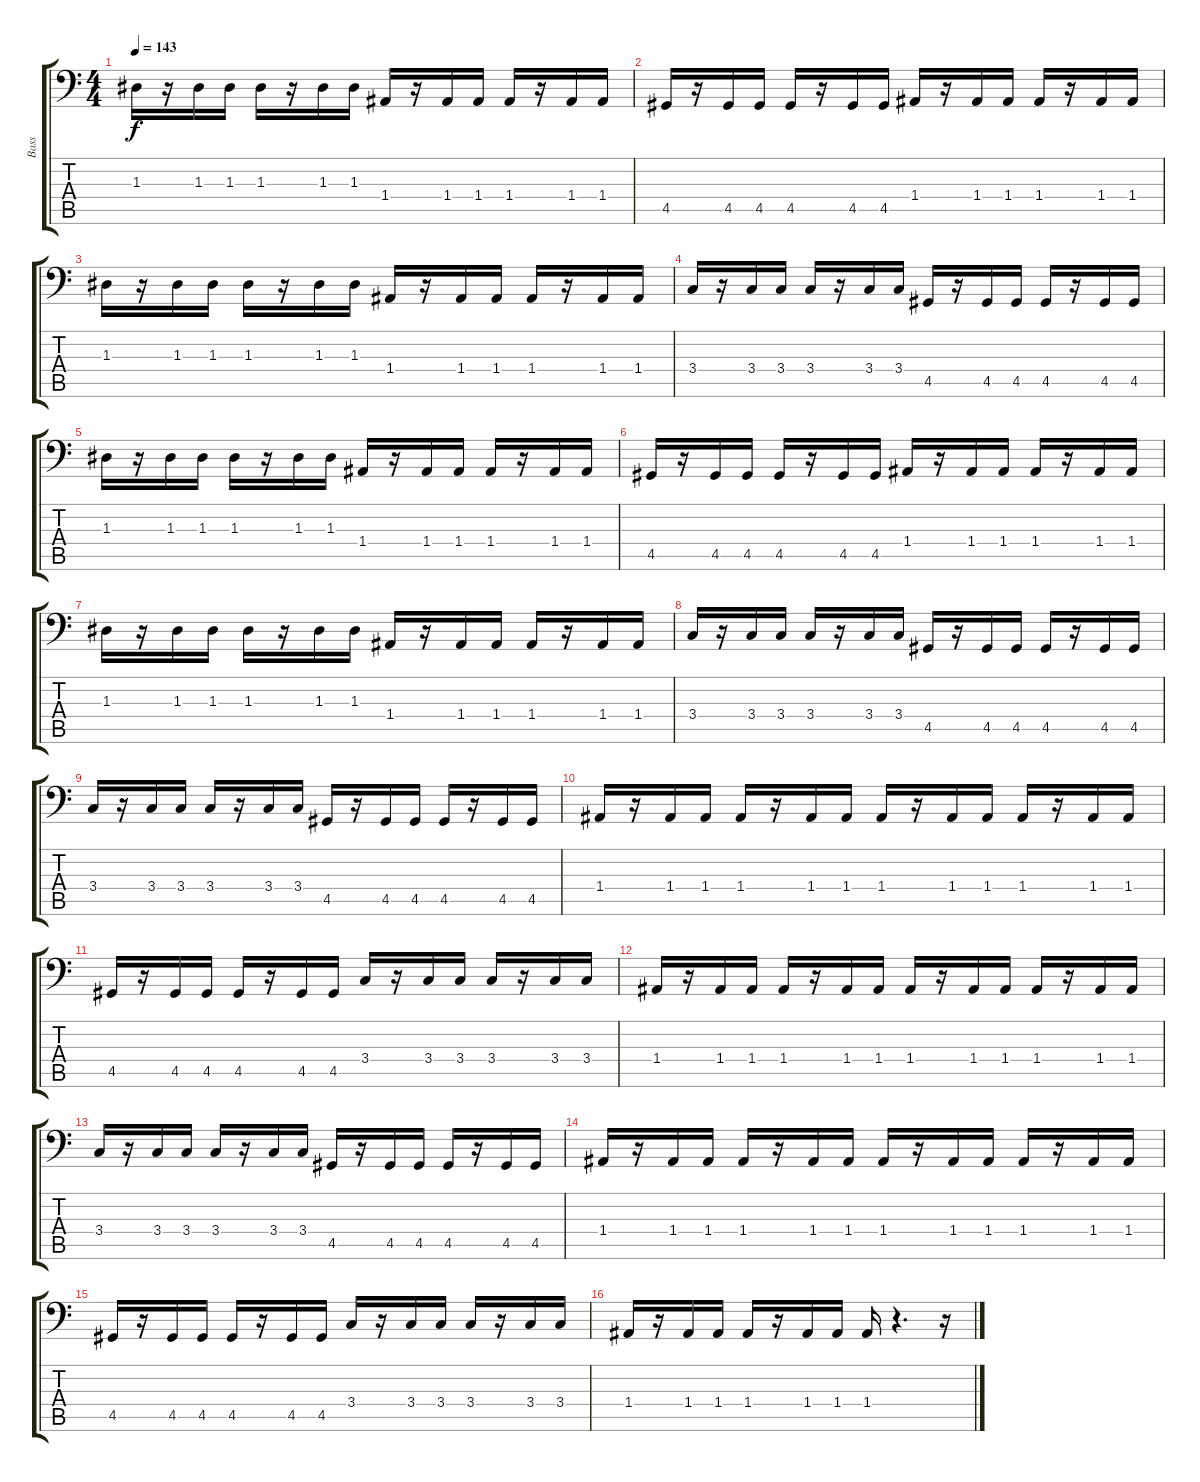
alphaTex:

\track ("Bass" "Bass") {instrument synthbass1}
\staff {score tabs}
\tuning (C3 G2 D2 A1 E1 B0) {hide}
\ts (4 4)
\tempo 143
\clef f4
\ks c
1.3.16{dy f} r.16 1.3.16 1.3.16 1.3.16 r.16 1.3.16 1.3.16 1.4.16 r.16 1.4.16 1.4.16 1.4.16 r.16 1.4.16 1.4.16 |
4.5.16 r.16 4.5.16 4.5.16 4.5.16 r.16 4.5.16 4.5.16 1.4.16 r.16 1.4.16 1.4.16 1.4.16 r.16 1.4.16 1.4.16 |
1.3.16 r.16 1.3.16 1.3.16 1.3.16 r.16 1.3.16 1.3.16 1.4.16 r.16 1.4.16 1.4.16 1.4.16 r.16 1.4.16 1.4.16 |
3.4.16 r.16 3.4.16 3.4.16 3.4.16 r.16 3.4.16 3.4.16 4.5.16 r.16 4.5.16 4.5.16 4.5.16 r.16 4.5.16 4.5.16 |
1.3.16 r.16 1.3.16 1.3.16 1.3.16 r.16 1.3.16 1.3.16 1.4.16 r.16 1.4.16 1.4.16 1.4.16 r.16 1.4.16 1.4.16 |
4.5.16 r.16 4.5.16 4.5.16 4.5.16 r.16 4.5.16 4.5.16 1.4.16 r.16 1.4.16 1.4.16 1.4.16 r.16 1.4.16 1.4.16 |
1.3.16 r.16 1.3.16 1.3.16 1.3.16 r.16 1.3.16 1.3.16 1.4.16 r.16 1.4.16 1.4.16 1.4.16 r.16 1.4.16 1.4.16 |
3.4.16 r.16 3.4.16 3.4.16 3.4.16 r.16 3.4.16 3.4.16 4.5.16 r.16 4.5.16 4.5.16 4.5.16 r.16 4.5.16 4.5.16 |
3.4.16 r.16 3.4.16 3.4.16 3.4.16 r.16 3.4.16 3.4.16 4.5.16 r.16 4.5.16 4.5.16 4.5.16 r.16 4.5.16 4.5.16 |
1.4.16 r.16 1.4.16 1.4.16 1.4.16 r.16 1.4.16 1.4.16 1.4.16 r.16 1.4.16 1.4.16 1.4.16 r.16 1.4.16 1.4.16 |
4.5.16 r.16 4.5.16 4.5.16 4.5.16 r.16 4.5.16 4.5.16 3.4.16 r.16 3.4.16 3.4.16 3.4.16 r.16 3.4.16 3.4.16 |
1.4.16 r.16 1.4.16 1.4.16 1.4.16 r.16 1.4.16 1.4.16 1.4.16 r.16 1.4.16 1.4.16 1.4.16 r.16 1.4.16 1.4.16 |
3.4.16 r.16 3.4.16 3.4.16 3.4.16 r.16 3.4.16 3.4.16 4.5.16 r.16 4.5.16 4.5.16 4.5.16 r.16 4.5.16 4.5.16 |
1.4.16 r.16 1.4.16 1.4.16 1.4.16 r.16 1.4.16 1.4.16 1.4.16 r.16 1.4.16 1.4.16 1.4.16 r.16 1.4.16 1.4.16 |
4.5.16 r.16 4.5.16 4.5.16 4.5.16 r.16 4.5.16 4.5.16 3.4.16 r.16 3.4.16 3.4.16 3.4.16 r.16 3.4.16 3.4.16 |
1.4.16 r.16 1.4.16 1.4.16 1.4.16 r.16 1.4.16 1.4.16 1.4.16 r.4{d} r.16
